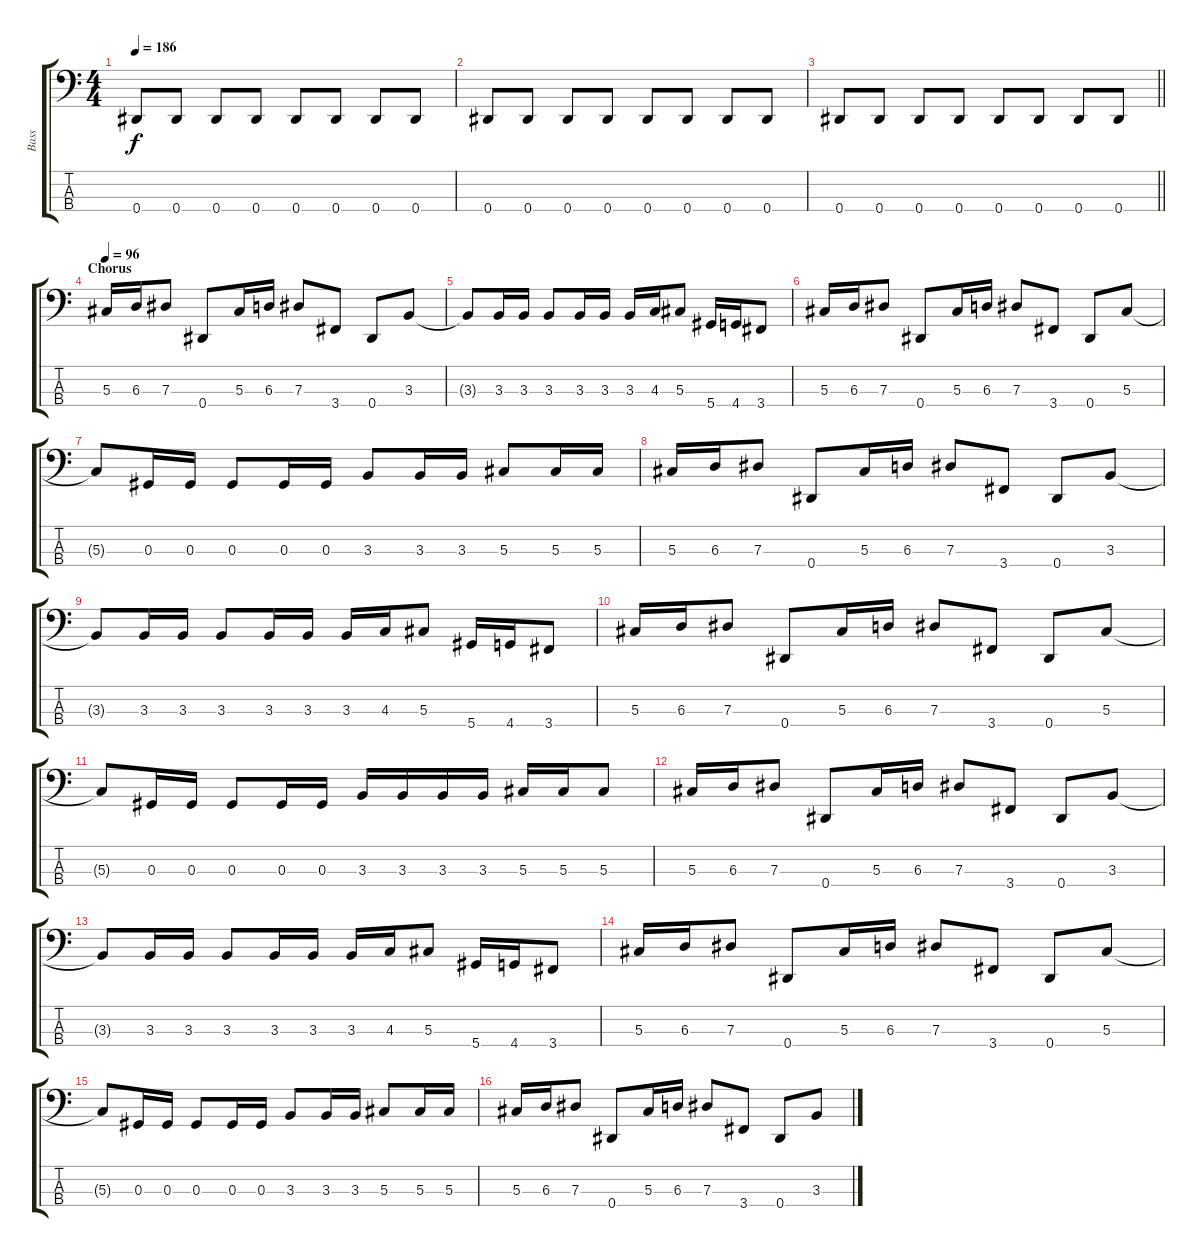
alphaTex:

\track ("Bass" "Bass") {instrument electricbassfinger}
\staff {score tabs}
\tuning (Gb2 Db2 Ab1 Eb1) {hide}
\ts (4 4)
\tempo 186
\clef f4
\ks c
0.4.8{dy f} 0.4.8 0.4.8 0.4.8 0.4.8 0.4.8 0.4.8 0.4.8 |
0.4.8 0.4.8 0.4.8 0.4.8 0.4.8 0.4.8 0.4.8 0.4.8 |
\barLineRight lightlight
0.4.8 0.4.8 0.4.8 0.4.8 0.4.8 0.4.8 0.4.8 0.4.8 |
\section ("" "Chorus")
\tempo 96
5.3.16 6.3.16 7.3.8 0.4.8 5.3.16 6.3.16 7.3.8 3.4.8 0.4.8 3.3.8 |
3.3{t}.8 3.3.16 3.3.16 3.3.8 3.3.16 3.3.16 3.3.16 4.3.16 5.3.8 5.4.16 4.4.16 3.4.8 |
5.3.16 6.3.16 7.3.8 0.4.8 5.3.16 6.3.16 7.3.8 3.4.8 0.4.8 5.3.8 |
5.3{t}.8 0.3.16 0.3.16 0.3.8 0.3.16 0.3.16 3.3.8 3.3.16 3.3.16 5.3.8 5.3.16 5.3.16 |
5.3.16 6.3.16 7.3.8 0.4.8 5.3.16 6.3.16 7.3.8 3.4.8 0.4.8 3.3.8 |
3.3{t}.8 3.3.16 3.3.16 3.3.8 3.3.16 3.3.16 3.3.16 4.3.16 5.3.8 5.4.16 4.4.16 3.4.8 |
5.3.16 6.3.16 7.3.8 0.4.8 5.3.16 6.3.16 7.3.8 3.4.8 0.4.8 5.3.8 |
5.3{t}.8 0.3.16 0.3.16 0.3.8 0.3.16 0.3.16 3.3.16 3.3.16 3.3.16 3.3.16 5.3.16 5.3.16 5.3.8 |
5.3.16 6.3.16 7.3.8 0.4.8 5.3.16 6.3.16 7.3.8 3.4.8 0.4.8 3.3.8 |
3.3{t}.8 3.3.16 3.3.16 3.3.8 3.3.16 3.3.16 3.3.16 4.3.16 5.3.8 5.4.16 4.4.16 3.4.8 |
5.3.16 6.3.16 7.3.8 0.4.8 5.3.16 6.3.16 7.3.8 3.4.8 0.4.8 5.3.8 |
5.3{t}.8 0.3.16 0.3.16 0.3.8 0.3.16 0.3.16 3.3.8 3.3.16 3.3.16 5.3.8 5.3.16 5.3.16 |
5.3.16 6.3.16 7.3.8 0.4.8 5.3.16 6.3.16 7.3.8 3.4.8 0.4.8 3.3.8
